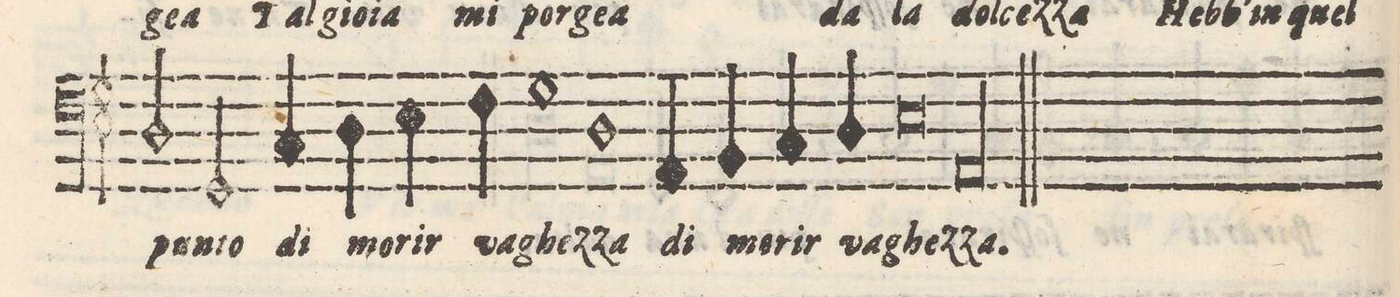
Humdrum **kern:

**kern	**text
*I"Basso	*
*clefF4	*
*k[]	*
*M2/1	*
2D/	pun-
2GG/	-to
4C/	di
4D\	mo-
4E\	-rir
4F\	va-
=25-	=25-
1G	-ghez-
1D	-za
=26-	=26-
4AA/	di
4BB/	mo-
4C/	-rir
4D/	va-
0E	-ghez-
=27-	=27-
00AA	-za.
=28-	=28-
=29-	=29-
1r	.
=-	=-
*-	*-
